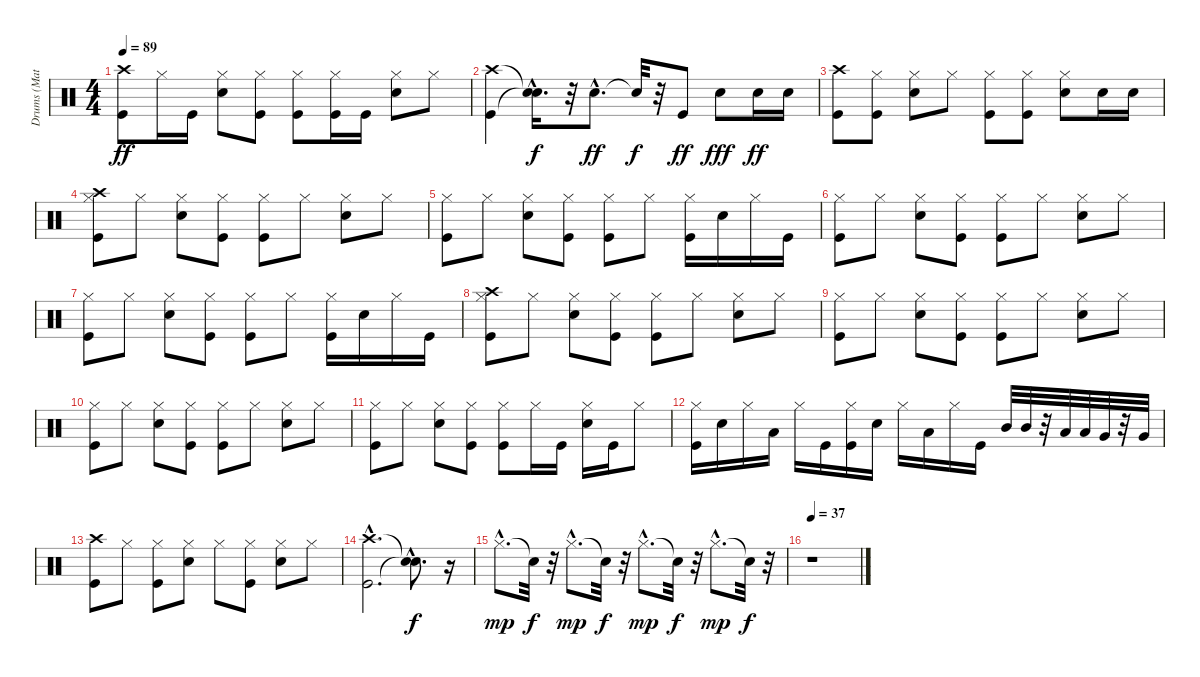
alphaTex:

\track ("Drums (Matt)" "Drums (Mat") {instrument percussion}
\staff {score}
\articulation defaults
\ts (4 4)
\tempo 89
\clef neutral
\ks c
("Kick (hit)" "Crash high (hit)").8{dy ff} "Hi-Hat (closed)".16 "Kick (hit)".16 ("Electric Snare (hit)" "Hi-Hat (closed)").8 ("Kick (hit)" "Hi-Hat (closed)").8 ("Kick (hit)" "Hi-Hat (closed)").8 ("Kick (hit)" "Hi-Hat (closed)").16 "Kick (hit)".16 ("Electric Snare (hit)" "Hi-Hat (closed)").8 "Hi-Hat (closed)".8 |
("Kick (hit)" "Crash high (hit)").4 ("Snare (hit)"{hac t} "Snare (hit)"{hac t}).16{d dy f} r.32 "Electric Snare (hit)"{hac}.8{d dy ff} "Snare (hit)"{t}.32{dy f} r.32 "Kick (hit)".8{dy ff} "Electric Snare (hit)".8{dy fff} "Electric Snare (hit)".16{dy ff} "Electric Snare (hit)".16 |
("Kick (hit)" "Crash high (hit)").8 ("Kick (hit)" "Hi-Hat (closed)").8 ("Electric Snare (hit)" "Hi-Hat (closed)").8 "Hi-Hat (closed)".8 ("Kick (hit)" "Hi-Hat (closed)").8 ("Kick (hit)" "Hi-Hat (closed)").8 ("Electric Snare (hit)" "Hi-Hat (closed)").8 "Electric Snare (hit)".16 "Electric Snare (hit)".16 |
("Kick (hit)" "Hi-Hat (closed)" "Crash high (hit)").8 "Hi-Hat (closed)".8 ("Electric Snare (hit)" "Hi-Hat (closed)").8 ("Kick (hit)" "Hi-Hat (closed)").8 ("Kick (hit)" "Hi-Hat (closed)").8 "Hi-Hat (closed)".8 ("Electric Snare (hit)" "Hi-Hat (closed)").8 "Hi-Hat (closed)".8 |
("Kick (hit)" "Hi-Hat (closed)").8 "Hi-Hat (closed)".8 ("Electric Snare (hit)" "Hi-Hat (closed)").8 ("Kick (hit)" "Hi-Hat (closed)").8 ("Kick (hit)" "Hi-Hat (closed)").8 "Hi-Hat (closed)".8 ("Kick (hit)" "Hi-Hat (closed)").16 "Electric Snare (hit)".16 "Hi-Hat (closed)".16 "Kick (hit)".16 |
("Kick (hit)" "Hi-Hat (closed)").8 "Hi-Hat (closed)".8 ("Electric Snare (hit)" "Hi-Hat (closed)").8 ("Kick (hit)" "Hi-Hat (closed)").8 ("Kick (hit)" "Hi-Hat (closed)").8 "Hi-Hat (closed)".8 ("Electric Snare (hit)" "Hi-Hat (closed)").8 "Hi-Hat (closed)".8 |
("Kick (hit)" "Hi-Hat (closed)").8 "Hi-Hat (closed)".8 ("Electric Snare (hit)" "Hi-Hat (closed)").8 ("Kick (hit)" "Hi-Hat (closed)").8 ("Kick (hit)" "Hi-Hat (closed)").8 "Hi-Hat (closed)".8 ("Kick (hit)" "Hi-Hat (closed)").16 "Electric Snare (hit)".16 "Hi-Hat (closed)".16 "Kick (hit)".16 |
("Kick (hit)" "Hi-Hat (closed)" "Crash high (hit)").8 "Hi-Hat (closed)".8 ("Electric Snare (hit)" "Hi-Hat (closed)").8 ("Kick (hit)" "Hi-Hat (closed)").8 ("Kick (hit)" "Hi-Hat (closed)").8 "Hi-Hat (closed)".8 ("Electric Snare (hit)" "Hi-Hat (closed)").8 "Hi-Hat (closed)".8 |
("Kick (hit)" "Hi-Hat (closed)").8 "Hi-Hat (closed)".8 ("Electric Snare (hit)" "Hi-Hat (closed)").8 ("Kick (hit)" "Hi-Hat (closed)").8 ("Kick (hit)" "Hi-Hat (closed)").8 "Hi-Hat (closed)".8 ("Electric Snare (hit)" "Hi-Hat (closed)").8 "Hi-Hat (closed)".8 |
("Kick (hit)" "Hi-Hat (closed)").8 "Hi-Hat (closed)".8 ("Electric Snare (hit)" "Hi-Hat (closed)").8 ("Kick (hit)" "Hi-Hat (closed)").8 ("Kick (hit)" "Hi-Hat (closed)").8 "Hi-Hat (closed)".8 ("Electric Snare (hit)" "Hi-Hat (closed)").8 "Hi-Hat (closed)".8 |
("Kick (hit)" "Hi-Hat (closed)").8 "Hi-Hat (closed)".8 ("Electric Snare (hit)" "Hi-Hat (closed)").8 ("Kick (hit)" "Hi-Hat (closed)").8 ("Kick (hit)" "Hi-Hat (closed)").8 "Hi-Hat (closed)".16 "Kick (hit)".16 ("Electric Snare (hit)" "Hi-Hat (closed)").16 "Kick (hit)".16 "Hi-Hat (closed)".8 |
("Kick (hit)" "Hi-Hat (closed)").16 "Electric Snare (hit)".16 "Hi-Hat (closed)".16 "Low Tom (hit)".16 "Hi-Hat (closed)".16 "Kick (hit)".16 ("Kick (hit)" "Hi-Hat (closed)").16 "Electric Snare (hit)".16 "Hi-Hat (closed)".16 "Low Tom (hit)".16 "Hi-Hat (closed)".16 "Kick (hit)".16 "Mid Tom (hit)".32 "Mid Tom (hit)".32 r.32 "Low Tom (hit)".32 "Low Tom (hit)".32 "Very Low Tom (hit)".32 r.32 "Very Low Tom (hit)".32 |
("Kick (hit)" "Crash high (hit)").8 "Hi-Hat (closed)".8 ("Kick (hit)" "Hi-Hat (closed)").8 ("Electric Snare (hit)" "Hi-Hat (closed)").8 "Hi-Hat (closed)".8 ("Kick (hit)" "Hi-Hat (closed)").8 ("Electric Snare (hit)" "Hi-Hat (closed)").8 "Hi-Hat (closed)".8 |
("Kick (hit)"{hac} "Crash high (hit)"{hac}).2{d} ("Snare (hit)"{hac t} "Snare (hit)"{hac t}).8{d dy f} r.16 |
"Hi-Hat (closed)"{hac}.8{d dy mp} "Snare (hit)"{t}.32{dy f} r.32 "Hi-Hat (closed)"{hac}.8{d dy mp} "Snare (hit)"{t}.32{dy f} r.32 "Hi-Hat (closed)"{hac}.8{d dy mp} "Snare (hit)"{t}.32{dy f} r.32 "Hi-Hat (closed)"{hac}.8{d dy mp} "Snare (hit)"{t}.32{dy f} r.32 |
\tempo 37
r.1
